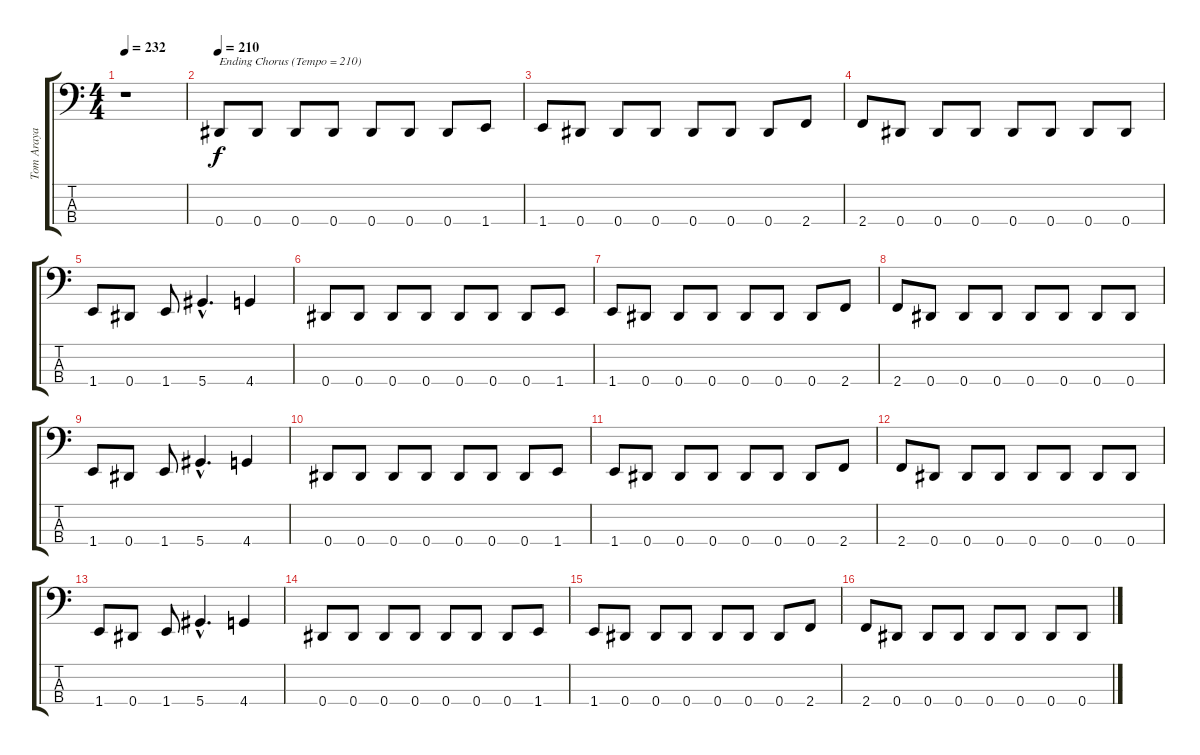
\track ("Tom Araya" "Tom Araya") {instrument electricbassfinger}
\staff {score tabs}
\tuning (Gb2 Db2 Ab1 Eb1) {hide}
\ts (4 4)
\tempo 232
\clef f4
\ks c
r.1{dy f} |
\tempo 210
0.4.8{txt "Ending Chorus (Tempo = 210)"} 0.4.8 0.4.8 0.4.8 0.4.8 0.4.8 0.4.8 1.4.8 |
1.4.8 0.4.8 0.4.8 0.4.8 0.4.8 0.4.8 0.4.8 2.4.8 |
2.4.8 0.4.8 0.4.8 0.4.8 0.4.8 0.4.8 0.4.8 0.4.8 |
1.4.8 0.4.8 1.4.8 5.4{hac}.4{d} 4.4.4 |
0.4.8 0.4.8 0.4.8 0.4.8 0.4.8 0.4.8 0.4.8 1.4.8 |
1.4.8 0.4.8 0.4.8 0.4.8 0.4.8 0.4.8 0.4.8 2.4.8 |
2.4.8 0.4.8 0.4.8 0.4.8 0.4.8 0.4.8 0.4.8 0.4.8 |
1.4.8 0.4.8 1.4.8 5.4{hac}.4{d} 4.4.4 |
0.4.8 0.4.8 0.4.8 0.4.8 0.4.8 0.4.8 0.4.8 1.4.8 |
1.4.8 0.4.8 0.4.8 0.4.8 0.4.8 0.4.8 0.4.8 2.4.8 |
2.4.8 0.4.8 0.4.8 0.4.8 0.4.8 0.4.8 0.4.8 0.4.8 |
1.4.8 0.4.8 1.4.8 5.4{hac}.4{d} 4.4.4 |
0.4.8 0.4.8 0.4.8 0.4.8 0.4.8 0.4.8 0.4.8 1.4.8 |
1.4.8 0.4.8 0.4.8 0.4.8 0.4.8 0.4.8 0.4.8 2.4.8 |
2.4.8 0.4.8 0.4.8 0.4.8 0.4.8 0.4.8 0.4.8 0.4.8
